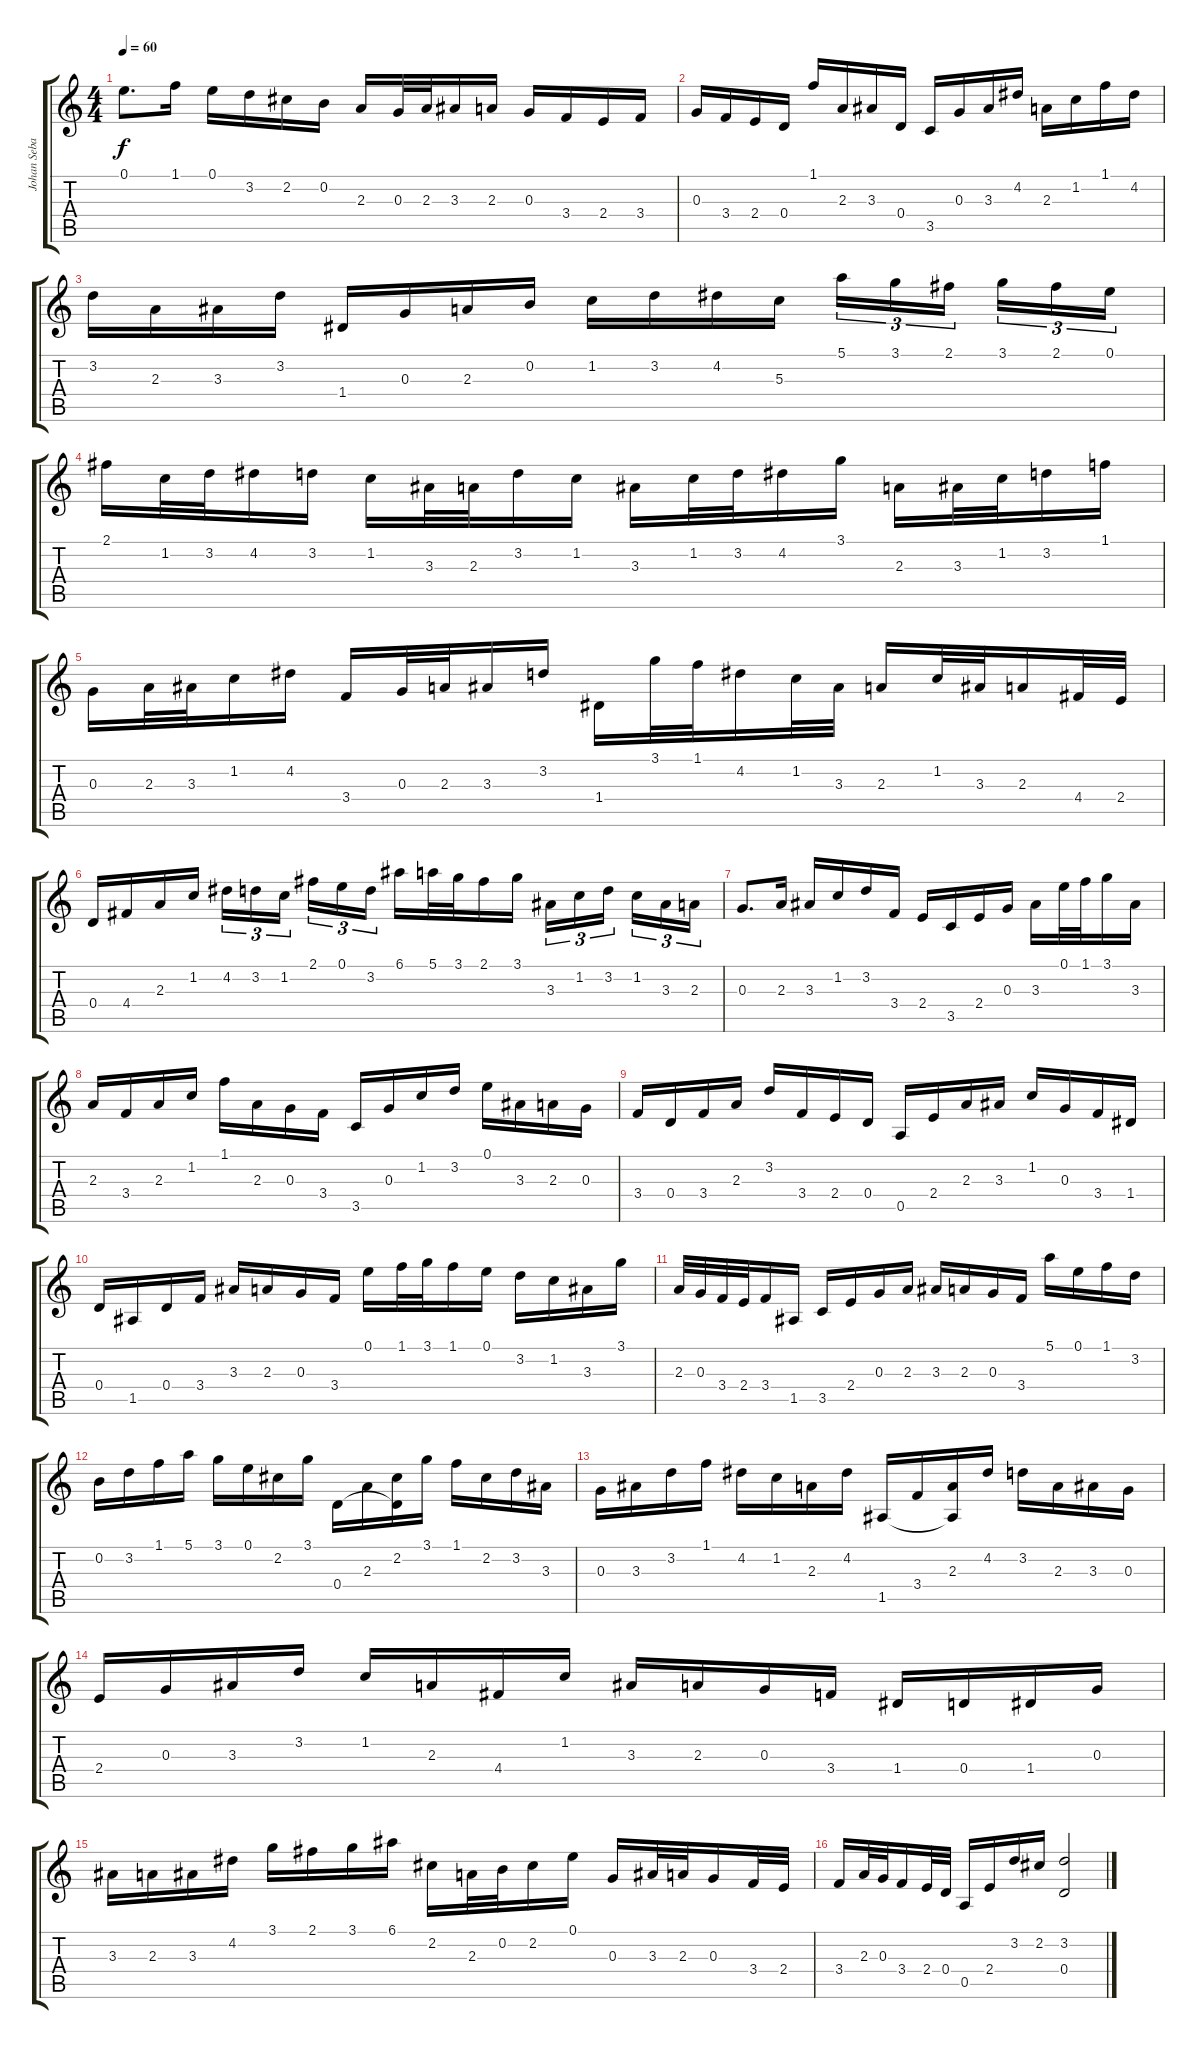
\track ("Johan Sebastian Bach Gitar" "Johan Seba") {instrument acousticguitarnylon}
\staff {score tabs}
\tuning (E4 B3 G3 D3 A2 E2) {hide}
\ts (4 4)
\tempo 60
\clef g2
\ks c
0.1.8{d dy f} 1.1.16 0.1.16 3.2.16 2.2.16 0.2.16 2.3.16 0.3.32 2.3.32 3.3.16 2.3.16 0.3.16 3.4.16 2.4.16 3.4.16 |
0.3.16 3.4.16 2.4.16 0.4.16 1.1.16 2.3.16 3.3.16 0.4.16 3.5.16 0.3.16 3.3.16 4.2.16 2.3.16 1.2.16 1.1.16 4.2.16 |
3.2.16 2.3.16 3.3.16 3.2.16 1.4.16 0.3.16 2.3.16 0.2.16 1.2.16 3.2.16 4.2.16 5.3.16 5.1.16{tu (3 2)} 3.1.16{tu (3 2)} 2.1.16{tu (3 2)} 3.1.16{tu (3 2)} 2.1.16{tu (3 2)} 0.1.16{tu (3 2)} |
2.1.16 1.2.32 3.2.32 4.2.16 3.2.16 1.2.16 3.3.32 2.3.32 3.2.16 1.2.16 3.3.16 1.2.32 3.2.32 4.2.16 3.1.16 2.3.16 3.3.32 1.2.32 3.2.16 1.1.16 |
0.3.16 2.3.32 3.3.32 1.2.16 4.2.16 3.4.16 0.3.32 2.3.32 3.3.16 3.2.16 1.4.16 3.1.32 1.1.32 4.2.16 1.2.32 3.3.32 2.3.16 1.2.32 3.3.32 2.3.16 4.4.32 2.4.32 |
0.4.16 4.4.16 2.3.16 1.2.16 4.2.16{tu (3 2)} 3.2.16{tu (3 2)} 1.2.16{tu (3 2)} 2.1.16{tu (3 2)} 0.1.16{tu (3 2)} 3.2.16{tu (3 2)} 6.1.16 5.1.32 3.1.32 2.1.16 3.1.16 3.3.16{tu (3 2)} 1.2.16{tu (3 2)} 3.2.16{tu (3 2)} 1.2.16{tu (3 2)} 3.3.16{tu (3 2)} 2.3.16{tu (3 2)} |
0.3.8{d} 2.3.16 3.3.16 1.2.16 3.2.16 3.4.16 2.4.16 3.5.16 2.4.16 0.3.16 3.3.16 0.1.32 1.1.32 3.1.16 3.3.16 |
2.3.16 3.4.16 2.3.16 1.2.16 1.1.16 2.3.16 0.3.16 3.4.16 3.5.16 0.3.16 1.2.16 3.2.16 0.1.16 3.3.16 2.3.16 0.3.16 |
3.4.16 0.4.16 3.4.16 2.3.16 3.2.16 3.4.16 2.4.16 0.4.16 0.5.16 2.4.16 2.3.16 3.3.16 1.2.16 0.3.16 3.4.16 1.4.16 |
0.4.16 1.5.16 0.4.16 3.4.16 3.3.16 2.3.16 0.3.16 3.4.16 0.1.16 1.1.32 3.1.32 1.1.16 0.1.16 3.2.16 1.2.16 3.3.16 3.1.16 |
2.3.32 0.3.32 3.4.32 2.4.32 3.4.16 1.5.16 3.5.16 2.4.16 0.3.16 2.3.16 3.3.16 2.3.16 0.3.16 3.4.16 5.1.16 0.1.16 1.1.16 3.2.16 |
0.2.16 3.2.16 1.1.16 5.1.16 3.1.16 0.1.16 2.2.16 3.1.16 0.4.16 2.3.16 (2.2 0.4{t}).16 3.1.16 1.1.16 2.2.16 3.2.16 3.3.16 |
0.3.16 3.3.16 3.2.16 1.1.16 4.2.16 1.2.16 2.3.16 4.2.16 1.5.16 3.4.16 (2.3 1.5{t}).16 4.2.16 3.2.16 2.3.16 3.3.16 0.3.16 |
2.4.16 0.3.16 3.3.16 3.2.16 1.2.16 2.3.16 4.4.16 1.2.16 3.3.16 2.3.16 0.3.16 3.4.16 1.4.16 0.4.16 1.4.16 0.3.16 |
3.3.16 2.3.16 3.3.16 4.2.16 3.1.16 2.1.16 3.1.16 6.1.16 2.2.16 2.3.32 0.2.32 2.2.16 0.1.16 0.3.16 3.3.32 2.3.32 0.3.16 3.4.32 2.4.32 |
3.4.16 2.3.32 0.3.32 3.4.16 2.4.32 0.4.32 0.5.16 2.4.16 3.2.16 2.2.16 (3.2 0.4).2
